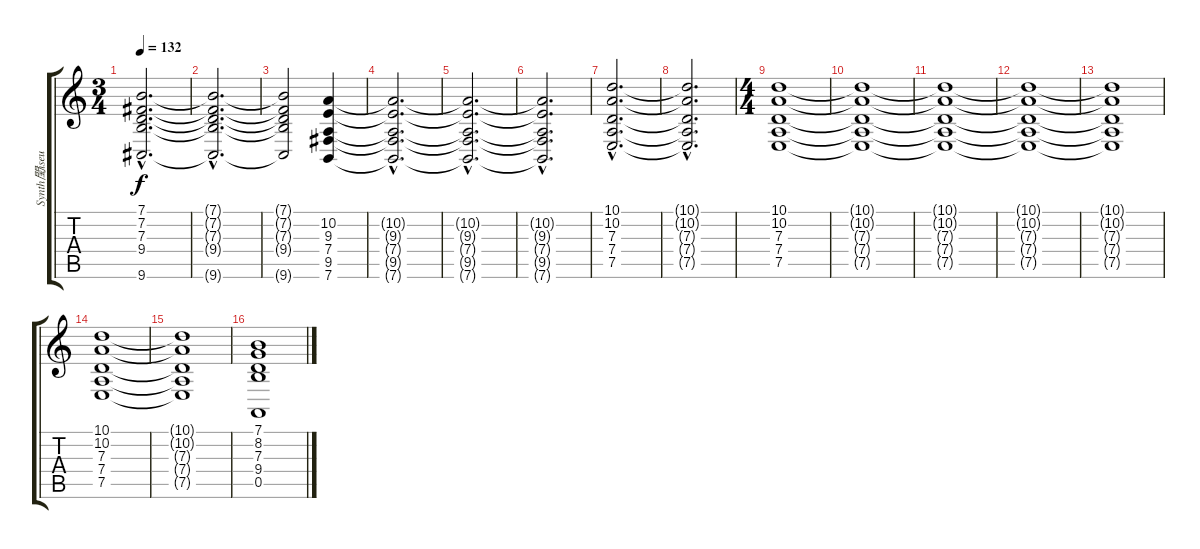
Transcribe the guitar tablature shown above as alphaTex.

\track ("Synth閠iseur" "Synth閠iseu") {instrument synthstrings1}
\staff {score tabs}
\tuning (E4 B3 G3 D3 A2 E2) {hide}
\ts (3 4)
\tempo 132
\clef g2
\ks c
(7.1{hac t} 7.2{hac t} 7.3{hac t} 9.4{hac t} 9.6{hac t}).2{d dy f} |
(7.1{hac t} 7.2{hac t} 7.3{hac t} 9.4{hac t} 9.6{hac t}).2{d} |
(7.1{t} 7.2{t} 7.3{t} 9.4{t} 9.6{t}).2 (10.2 9.3 7.4 9.5 7.6).4 |
(10.2{hac t} 9.3{hac t} 7.4{hac t} 9.5{hac t} 7.6{hac t}).2{d} |
(10.2{hac t} 9.3{hac t} 7.4{hac t} 9.5{hac t} 7.6{hac t}).2{d} |
(10.2{hac t} 9.3{hac t} 7.4{hac t} 9.5{hac t} 7.6{hac t}).2{d} |
(10.1{hac} 10.2{hac} 7.3{hac} 7.4{hac} 7.5{hac}).2{d} |
(10.1{hac t} 10.2{hac t} 7.3{hac t} 7.4{hac t} 7.5{hac t}).2{d} |
\ts (4 4)
(10.1 10.2 7.3 7.4 7.5).1 |
(10.1{t} 10.2{t} 7.3{t} 7.4{t} 7.5{t}).1 |
(10.1{t} 10.2{t} 7.3{t} 7.4{t} 7.5{t}).1 |
(10.1{t} 10.2{t} 7.3{t} 7.4{t} 7.5{t}).1 |
(10.1{t} 10.2{t} 7.3{t} 7.4{t} 7.5{t}).1 |
(10.1 10.2 7.3 7.4 7.5).1 |
(10.1{t} 10.2{t} 7.3{t} 7.4{t} 7.5{t}).1 |
(7.1 8.2 7.3 9.4 0.5).1
